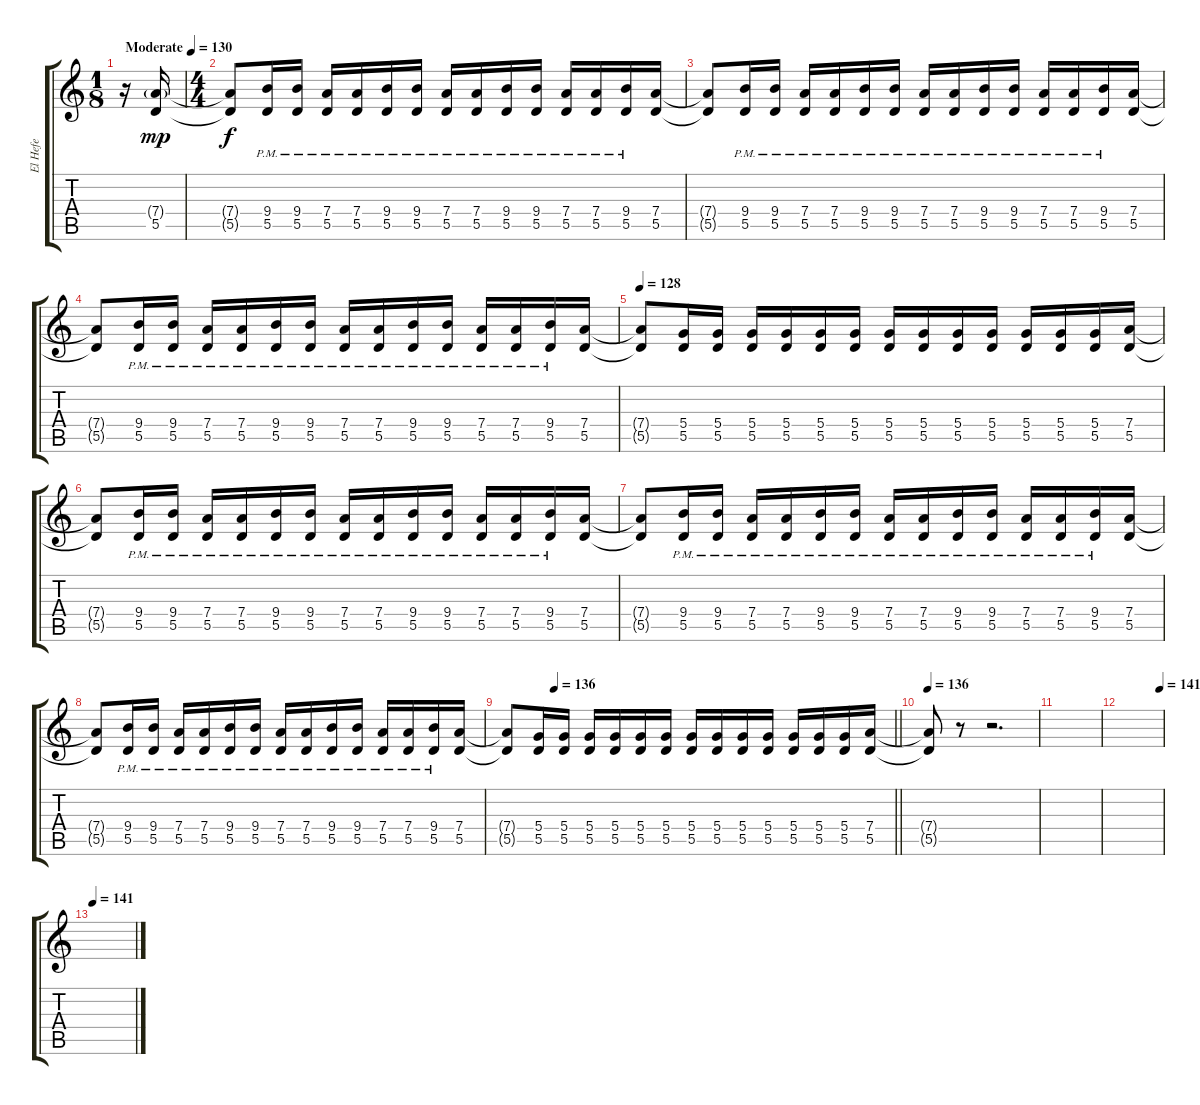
\track ("El Hefe" "El Hefe") {instrument distortionguitar}
\staff {score tabs}
\tuning (E4 B3 G3 D3 A2 E2) {hide}
\ts (1 8)
\tempo (130 "Moderate")
\clef g2
\ks c
r.16{dy mp instrument distortionguitar} (7.4{g} 5.5).16 |
\ts (4 4)
(7.4{t} 5.5{t}).8{dy f} (9.4{pm} 5.5{pm}).16 (9.4{pm} 5.5{pm}).16 (7.4{pm} 5.5{pm}).16 (7.4{pm} 5.5{pm}).16 (9.4{pm} 5.5{pm}).16 (9.4{pm} 5.5{pm}).16 (7.4{pm} 5.5{pm}).16 (7.4{pm} 5.5{pm}).16 (9.4{pm} 5.5{pm}).16 (9.4{pm} 5.5{pm}).16 (7.4{pm} 5.5{pm}).16 (7.4{pm} 5.5{pm}).16 (9.4{pm} 5.5{pm}).16 (7.4 5.5).16 |
(7.4{t} 5.5{t}).8 (9.4{pm} 5.5{pm}).16 (9.4{pm} 5.5{pm}).16 (7.4{pm} 5.5{pm}).16 (7.4{pm} 5.5{pm}).16 (9.4{pm} 5.5{pm}).16 (9.4{pm} 5.5{pm}).16 (7.4{pm} 5.5{pm}).16 (7.4{pm} 5.5{pm}).16 (9.4{pm} 5.5{pm}).16 (9.4{pm} 5.5{pm}).16 (7.4{pm} 5.5{pm}).16 (7.4{pm} 5.5{pm}).16 (9.4{pm} 5.5{pm}).16 (7.4 5.5).16 |
(7.4{t} 5.5{t}).8 (9.4{pm} 5.5{pm}).16 (9.4{pm} 5.5{pm}).16 (7.4{pm} 5.5{pm}).16 (7.4{pm} 5.5{pm}).16 (9.4{pm} 5.5{pm}).16 (9.4{pm} 5.5{pm}).16 (7.4{pm} 5.5{pm}).16 (7.4{pm} 5.5{pm}).16 (9.4{pm} 5.5{pm}).16 (9.4{pm} 5.5{pm}).16 (7.4{pm} 5.5{pm}).16 (7.4{pm} 5.5{pm}).16 (9.4{pm} 5.5{pm}).16 (7.4 5.5).16 |
\tempo 128
(7.4{t} 5.5{t}).8 (5.4 5.5).16 (5.4 5.5).16 (5.4 5.5).16 (5.4 5.5).16 (5.4 5.5).16 (5.4 5.5).16 (5.4 5.5).16 (5.4 5.5).16 (5.4 5.5).16 (5.4 5.5).16 (5.4 5.5).16 (5.4 5.5).16 (5.4 5.5).16 (7.4 5.5).16 |
(7.4{t} 5.5{t}).8 (9.4{pm} 5.5{pm}).16 (9.4{pm} 5.5{pm}).16 (7.4{pm} 5.5{pm}).16 (7.4{pm} 5.5{pm}).16 (9.4{pm} 5.5{pm}).16 (9.4{pm} 5.5{pm}).16 (7.4{pm} 5.5{pm}).16 (7.4{pm} 5.5{pm}).16 (9.4{pm} 5.5{pm}).16 (9.4{pm} 5.5{pm}).16 (7.4{pm} 5.5{pm}).16 (7.4{pm} 5.5{pm}).16 (9.4{pm} 5.5{pm}).16 (7.4 5.5).16 |
(7.4{t} 5.5{t}).8 (9.4{pm} 5.5{pm}).16 (9.4{pm} 5.5{pm}).16 (7.4{pm} 5.5{pm}).16 (7.4{pm} 5.5{pm}).16 (9.4{pm} 5.5{pm}).16 (9.4{pm} 5.5{pm}).16 (7.4{pm} 5.5{pm}).16 (7.4{pm} 5.5{pm}).16 (9.4{pm} 5.5{pm}).16 (9.4{pm} 5.5{pm}).16 (7.4{pm} 5.5{pm}).16 (7.4{pm} 5.5{pm}).16 (9.4{pm} 5.5{pm}).16 (7.4 5.5).16 |
(7.4{t} 5.5{t}).8 (9.4{pm} 5.5{pm}).16 (9.4{pm} 5.5{pm}).16 (7.4{pm} 5.5{pm}).16 (7.4{pm} 5.5{pm}).16 (9.4{pm} 5.5{pm}).16 (9.4{pm} 5.5{pm}).16 (7.4{pm} 5.5{pm}).16 (7.4{pm} 5.5{pm}).16 (9.4{pm} 5.5{pm}).16 (9.4{pm} 5.5{pm}).16 (7.4{pm} 5.5{pm}).16 (7.4{pm} 5.5{pm}).16 (9.4{pm} 5.5{pm}).16 (7.4 5.5).16 |
\tempo (136 0.125)
\barLineRight lightlight
(7.4{t} 5.5{t}).8 (5.4 5.5).16 (5.4 5.5).16 (5.4 5.5).16 (5.4 5.5).16 (5.4 5.5).16 (5.4 5.5).16 (5.4 5.5).16 (5.4 5.5).16 (5.4 5.5).16 (5.4 5.5).16 (5.4 5.5).16 (5.4 5.5).16 (5.4 5.5).16 (7.4 5.5).16 |
\section ("" "")
\tempo 136
(7.4{t} 5.5{t}).8 r.8 r.2{d} |
|
\tempo (141 0.9375)
|
\tempo 141
